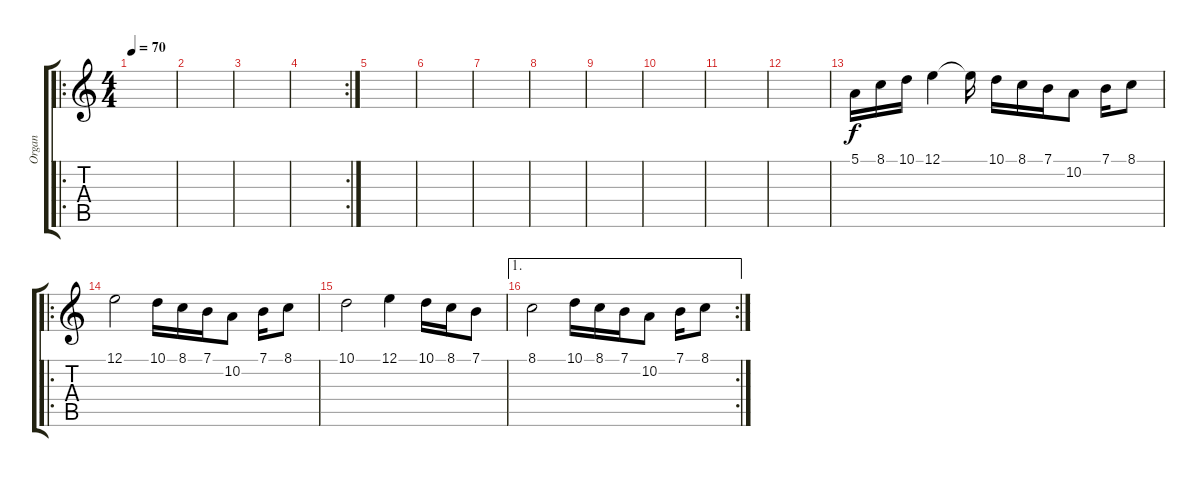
\track ("Organ" "Organ") {instrument rockorgan}
\staff {score tabs}
\tuning (E4 B3 G3 D3 A2 E2) {hide}
\ro
\ts (4 4)
\tempo 70
\clef g2
\ks aminor
|
|
|
\rc 2
|
|
|
|
|
|
|
|
|
5.1.16 8.1.16 10.1.16 12.1.4 12.1{t}.16 10.1.16 8.1.16 7.1.16 10.2.8 7.1.16 8.1.8 |
\ro
12.1.2 10.1.16 8.1.16 7.1.16 10.2.8 7.1.16 8.1.8 |
10.1.2 12.1.4 10.1.16 8.1.16 7.1.8 |
\ae 1
\rc 2
8.1.2 10.1.16 8.1.16 7.1.16 10.2.8 7.1.16 8.1.8
